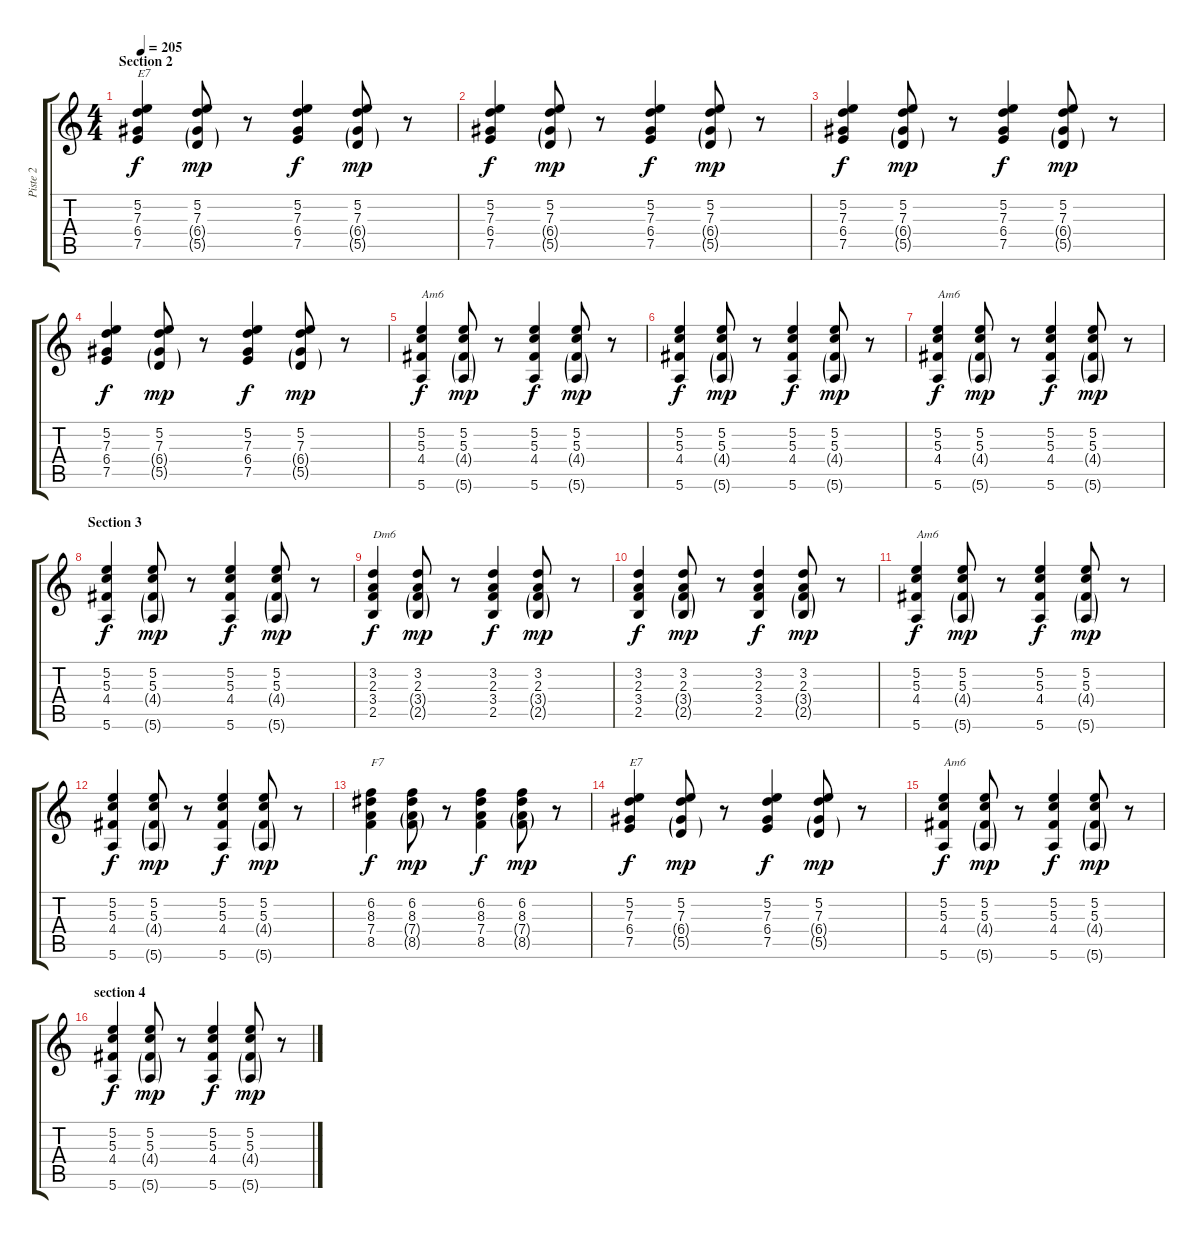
\track ("Piste 2" "Piste 2") {instrument acousticguitarnylon}
\staff {score tabs}
\tuning (E4 B3 G3 D3 A2 E2) {hide}
\ts (4 4)
\section ("" "Section 2")
\tempo 205
\clef g2
\ks c
(5.2 7.3 6.4 7.5).4{txt "E7" dy f} (5.2 7.3 6.4{g} 5.5{g}).8{dy mp} r.8 (5.2 7.3 6.4 7.5).4{dy f} (5.2 7.3 6.4{g} 5.5{g}).8{dy mp} r.8 |
(5.2 7.3 6.4 7.5).4{dy f} (5.2 7.3 6.4{g} 5.5{g}).8{dy mp} r.8 (5.2 7.3 6.4 7.5).4{dy f} (5.2 7.3 6.4{g} 5.5{g}).8{dy mp} r.8 |
(5.2 7.3 6.4 7.5).4{dy f} (5.2 7.3 6.4{g} 5.5{g}).8{dy mp} r.8 (5.2 7.3 6.4 7.5).4{dy f} (5.2 7.3 6.4{g} 5.5{g}).8{dy mp} r.8 |
(5.2 7.3 6.4 7.5).4{dy f} (5.2 7.3 6.4{g} 5.5{g}).8{dy mp} r.8 (5.2 7.3 6.4 7.5).4{dy f} (5.2 7.3 6.4{g} 5.5{g}).8{dy mp} r.8 |
(5.2 5.3 4.4 5.6).4{txt "Am6" dy f} (5.2 5.3 4.4{g} 5.6{g}).8{dy mp} r.8 (5.2 5.3 4.4 5.6).4{dy f} (5.2 5.3 4.4{g} 5.6{g}).8{dy mp} r.8 |
(5.2 5.3 4.4 5.6).4{dy f} (5.2 5.3 4.4{g} 5.6{g}).8{dy mp} r.8 (5.2 5.3 4.4 5.6).4{dy f} (5.2 5.3 4.4{g} 5.6{g}).8{dy mp} r.8 |
(5.2 5.3 4.4 5.6).4{txt "Am6" dy f} (5.2 5.3 4.4{g} 5.6{g}).8{dy mp} r.8 (5.2 5.3 4.4 5.6).4{dy f} (5.2 5.3 4.4{g} 5.6{g}).8{dy mp} r.8 |
\section ("" "Section 3")
(5.2 5.3 4.4 5.6).4{dy f} (5.2 5.3 4.4{g} 5.6{g}).8{dy mp} r.8 (5.2 5.3 4.4 5.6).4{dy f} (5.2 5.3 4.4{g} 5.6{g}).8{dy mp} r.8 |
(3.2 2.3 3.4 2.5).4{txt "Dm6" dy f} (3.2 2.3 3.4{g} 2.5{g}).8{dy mp} r.8 (3.2 2.3 3.4 2.5).4{dy f} (3.2 2.3 3.4{g} 2.5{g}).8{dy mp} r.8 |
(3.2 2.3 3.4 2.5).4{dy f} (3.2 2.3 3.4{g} 2.5{g}).8{dy mp} r.8 (3.2 2.3 3.4 2.5).4{dy f} (3.2 2.3 3.4{g} 2.5{g}).8{dy mp} r.8 |
(5.2 5.3 4.4 5.6).4{txt "Am6" dy f} (5.2 5.3 4.4{g} 5.6{g}).8{dy mp} r.8 (5.2 5.3 4.4 5.6).4{dy f} (5.2 5.3 4.4{g} 5.6{g}).8{dy mp} r.8 |
(5.2 5.3 4.4 5.6).4{dy f} (5.2 5.3 4.4{g} 5.6{g}).8{dy mp} r.8 (5.2 5.3 4.4 5.6).4{dy f} (5.2 5.3 4.4{g} 5.6{g}).8{dy mp} r.8 |
(6.2 8.3 7.4 8.5).4{txt "F7" dy f} (6.2 8.3 7.4{g} 8.5{g}).8{dy mp} r.8 (6.2 8.3 7.4 8.5).4{dy f} (6.2 8.3 7.4{g} 8.5{g}).8{dy mp} r.8 |
(5.2 7.3 6.4 7.5).4{txt "E7" dy f} (5.2 7.3 6.4{g} 5.5{g}).8{dy mp} r.8 (5.2 7.3 6.4 7.5).4{dy f} (5.2 7.3 6.4{g} 5.5{g}).8{dy mp} r.8 |
(5.2 5.3 4.4 5.6).4{txt "Am6" dy f} (5.2 5.3 4.4{g} 5.6{g}).8{dy mp} r.8 (5.2 5.3 4.4 5.6).4{dy f} (5.2 5.3 4.4{g} 5.6{g}).8{dy mp} r.8 |
\section ("" "section 4")
(5.2 5.3 4.4 5.6).4{dy f} (5.2 5.3 4.4{g} 5.6{g}).8{dy mp} r.8 (5.2 5.3 4.4 5.6).4{dy f} (5.2 5.3 4.4{g} 5.6{g}).8{dy mp} r.8
